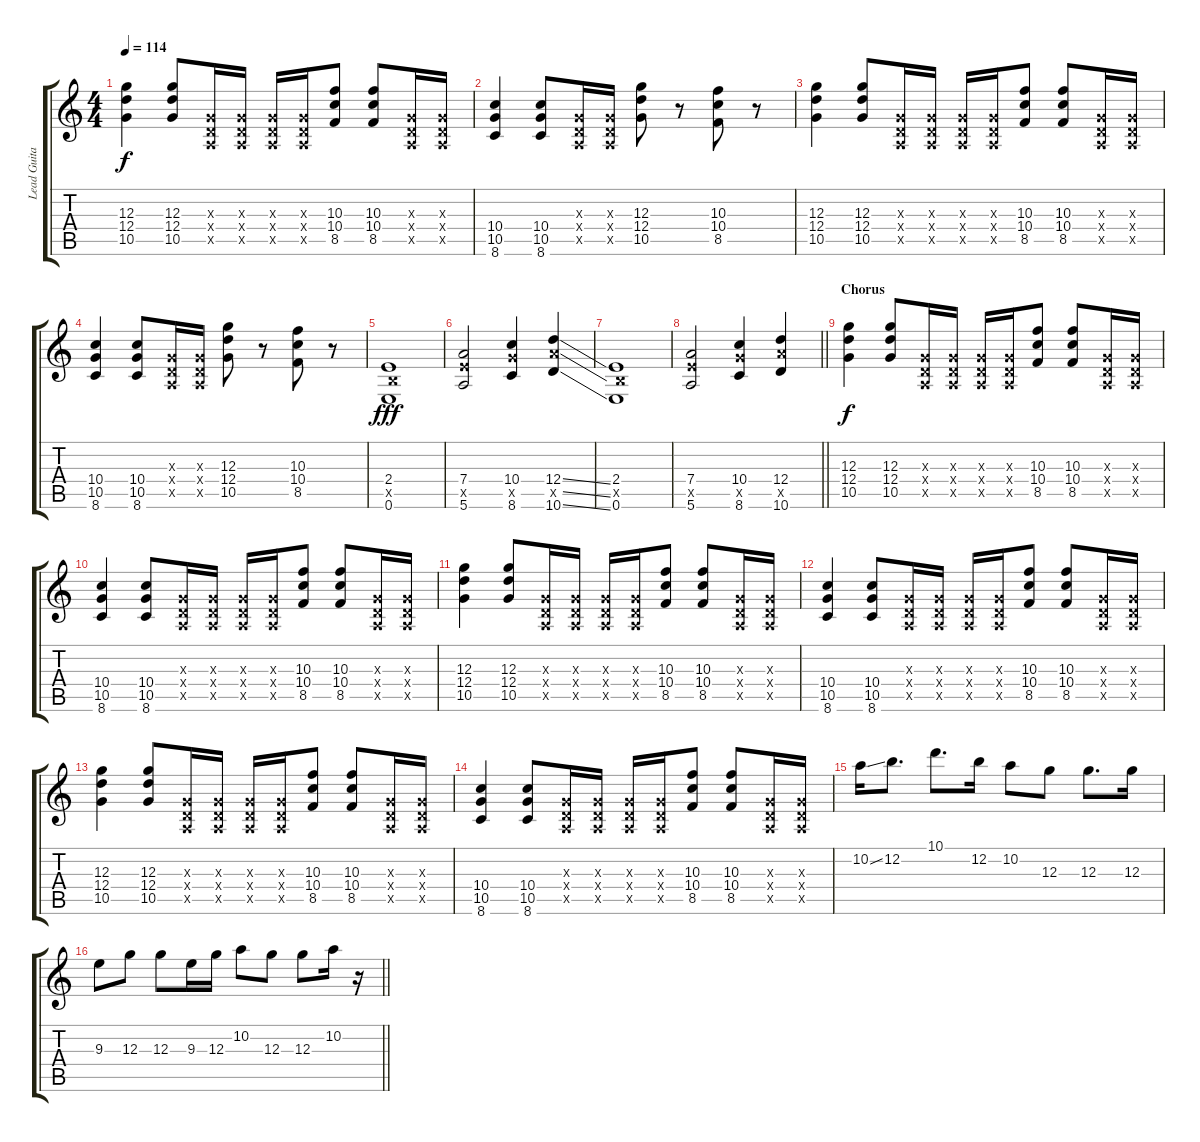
\track ("Lead Guitar" "Lead Guita") {instrument distortionguitar}
\staff {score tabs}
\tuning (E4 B3 G3 D3 A2 E2) {hide}
\ts (4 4)
\tempo 114
\clef g2
\ks c
(12.3 12.4 10.5).4{dy f} (12.3 12.4 10.5).8 (0.3{x} 0.4{x} 0.5{x}).16 (0.3{x} 0.4{x} 0.5{x}).16 (0.3{x} 0.4{x} 0.5{x}).16 (0.3{x} 0.4{x} 0.5{x}).16 (10.3 10.4 8.5).8 (10.3 10.4 8.5).8 (0.3{x} 0.4{x} 0.5{x}).16 (0.3{x} 0.4{x} 0.5{x}).16 |
(10.4 10.5 8.6).4 (10.4 10.5 8.6).8 (0.3{x} 0.4{x} 0.5{x}).16 (0.3{x} 0.4{x} 0.5{x}).16 (12.3 12.4 10.5).8 r.8 (10.3 10.4 8.5).8 r.8 |
(12.3 12.4 10.5).4 (12.3 12.4 10.5).8 (0.3{x} 0.4{x} 0.5{x}).16 (0.3{x} 0.4{x} 0.5{x}).16 (0.3{x} 0.4{x} 0.5{x}).16 (0.3{x} 0.4{x} 0.5{x}).16 (10.3 10.4 8.5).8 (10.3 10.4 8.5).8 (0.3{x} 0.4{x} 0.5{x}).16 (0.3{x} 0.4{x} 0.5{x}).16 |
(10.4 10.5 8.6).4 (10.4 10.5 8.6).8 (0.3{x} 0.4{x} 0.5{x}).16 (0.3{x} 0.4{x} 0.5{x}).16 (12.3 12.4 10.5).8 r.8 (10.3 10.4 8.5).8 r.8 |
(2.4 2.5{x} 0.6).1{dy fff} |
(7.4 7.5{x} 5.6).2 (10.4 10.5{x} 8.6).4 (12.4{ss} 12.5{ss x} 10.6{ss}).4 |
(2.4 2.5{x} 0.6).1 |
\barLineRight lightlight
(7.4 7.5{x} 5.6).2 (10.4 10.5{x} 8.6).4 (12.4 12.5{x} 10.6).4 |
\section ("" "Chorus")
(12.3 12.4 10.5).4{dy f} (12.3 12.4 10.5).8 (0.3{x} 0.4{x} 0.5{x}).16 (0.3{x} 0.4{x} 0.5{x}).16 (0.3{x} 0.4{x} 0.5{x}).16 (0.3{x} 0.4{x} 0.5{x}).16 (10.3 10.4 8.5).8 (10.3 10.4 8.5).8 (0.3{x} 0.4{x} 0.5{x}).16 (0.3{x} 0.4{x} 0.5{x}).16 |
(10.4 10.5 8.6).4 (10.4 10.5 8.6).8 (0.3{x} 0.4{x} 0.5{x}).16 (0.3{x} 0.4{x} 0.5{x}).16 (0.3{x} 0.4{x} 0.5{x}).16 (0.3{x} 0.4{x} 0.5{x}).16 (10.3 10.4 8.5).8 (10.3 10.4 8.5).8 (0.3{x} 0.4{x} 0.5{x}).16 (0.3{x} 0.4{x} 0.5{x}).16 |
(12.3 12.4 10.5).4 (12.3 12.4 10.5).8 (0.3{x} 0.4{x} 0.5{x}).16 (0.3{x} 0.4{x} 0.5{x}).16 (0.3{x} 0.4{x} 0.5{x}).16 (0.3{x} 0.4{x} 0.5{x}).16 (10.3 10.4 8.5).8 (10.3 10.4 8.5).8 (0.3{x} 0.4{x} 0.5{x}).16 (0.3{x} 0.4{x} 0.5{x}).16 |
(10.4 10.5 8.6).4 (10.4 10.5 8.6).8 (0.3{x} 0.4{x} 0.5{x}).16 (0.3{x} 0.4{x} 0.5{x}).16 (0.3{x} 0.4{x} 0.5{x}).16 (0.3{x} 0.4{x} 0.5{x}).16 (10.3 10.4 8.5).8 (10.3 10.4 8.5).8 (0.3{x} 0.4{x} 0.5{x}).16 (0.3{x} 0.4{x} 0.5{x}).16 |
(12.3 12.4 10.5).4 (12.3 12.4 10.5).8 (0.3{x} 0.4{x} 0.5{x}).16 (0.3{x} 0.4{x} 0.5{x}).16 (0.3{x} 0.4{x} 0.5{x}).16 (0.3{x} 0.4{x} 0.5{x}).16 (10.3 10.4 8.5).8 (10.3 10.4 8.5).8 (0.3{x} 0.4{x} 0.5{x}).16 (0.3{x} 0.4{x} 0.5{x}).16 |
(10.4 10.5 8.6).4 (10.4 10.5 8.6).8 (0.3{x} 0.4{x} 0.5{x}).16 (0.3{x} 0.4{x} 0.5{x}).16 (0.3{x} 0.4{x} 0.5{x}).16 (0.3{x} 0.4{x} 0.5{x}).16 (10.3 10.4 8.5).8 (10.3 10.4 8.5).8 (0.3{x} 0.4{x} 0.5{x}).16 (0.3{x} 0.4{x} 0.5{x}).16 |
10.2{ss}.16 12.2.8{d} 10.1.8{d} 12.2.16 10.2.8 12.3.8 12.3.8{d} 12.3.16 |
\barLineRight lightlight
9.3.8 12.3.8 12.3.8 9.3.16 12.3.16 10.2.8 12.3.8 12.3.8 10.2.16 r.16
